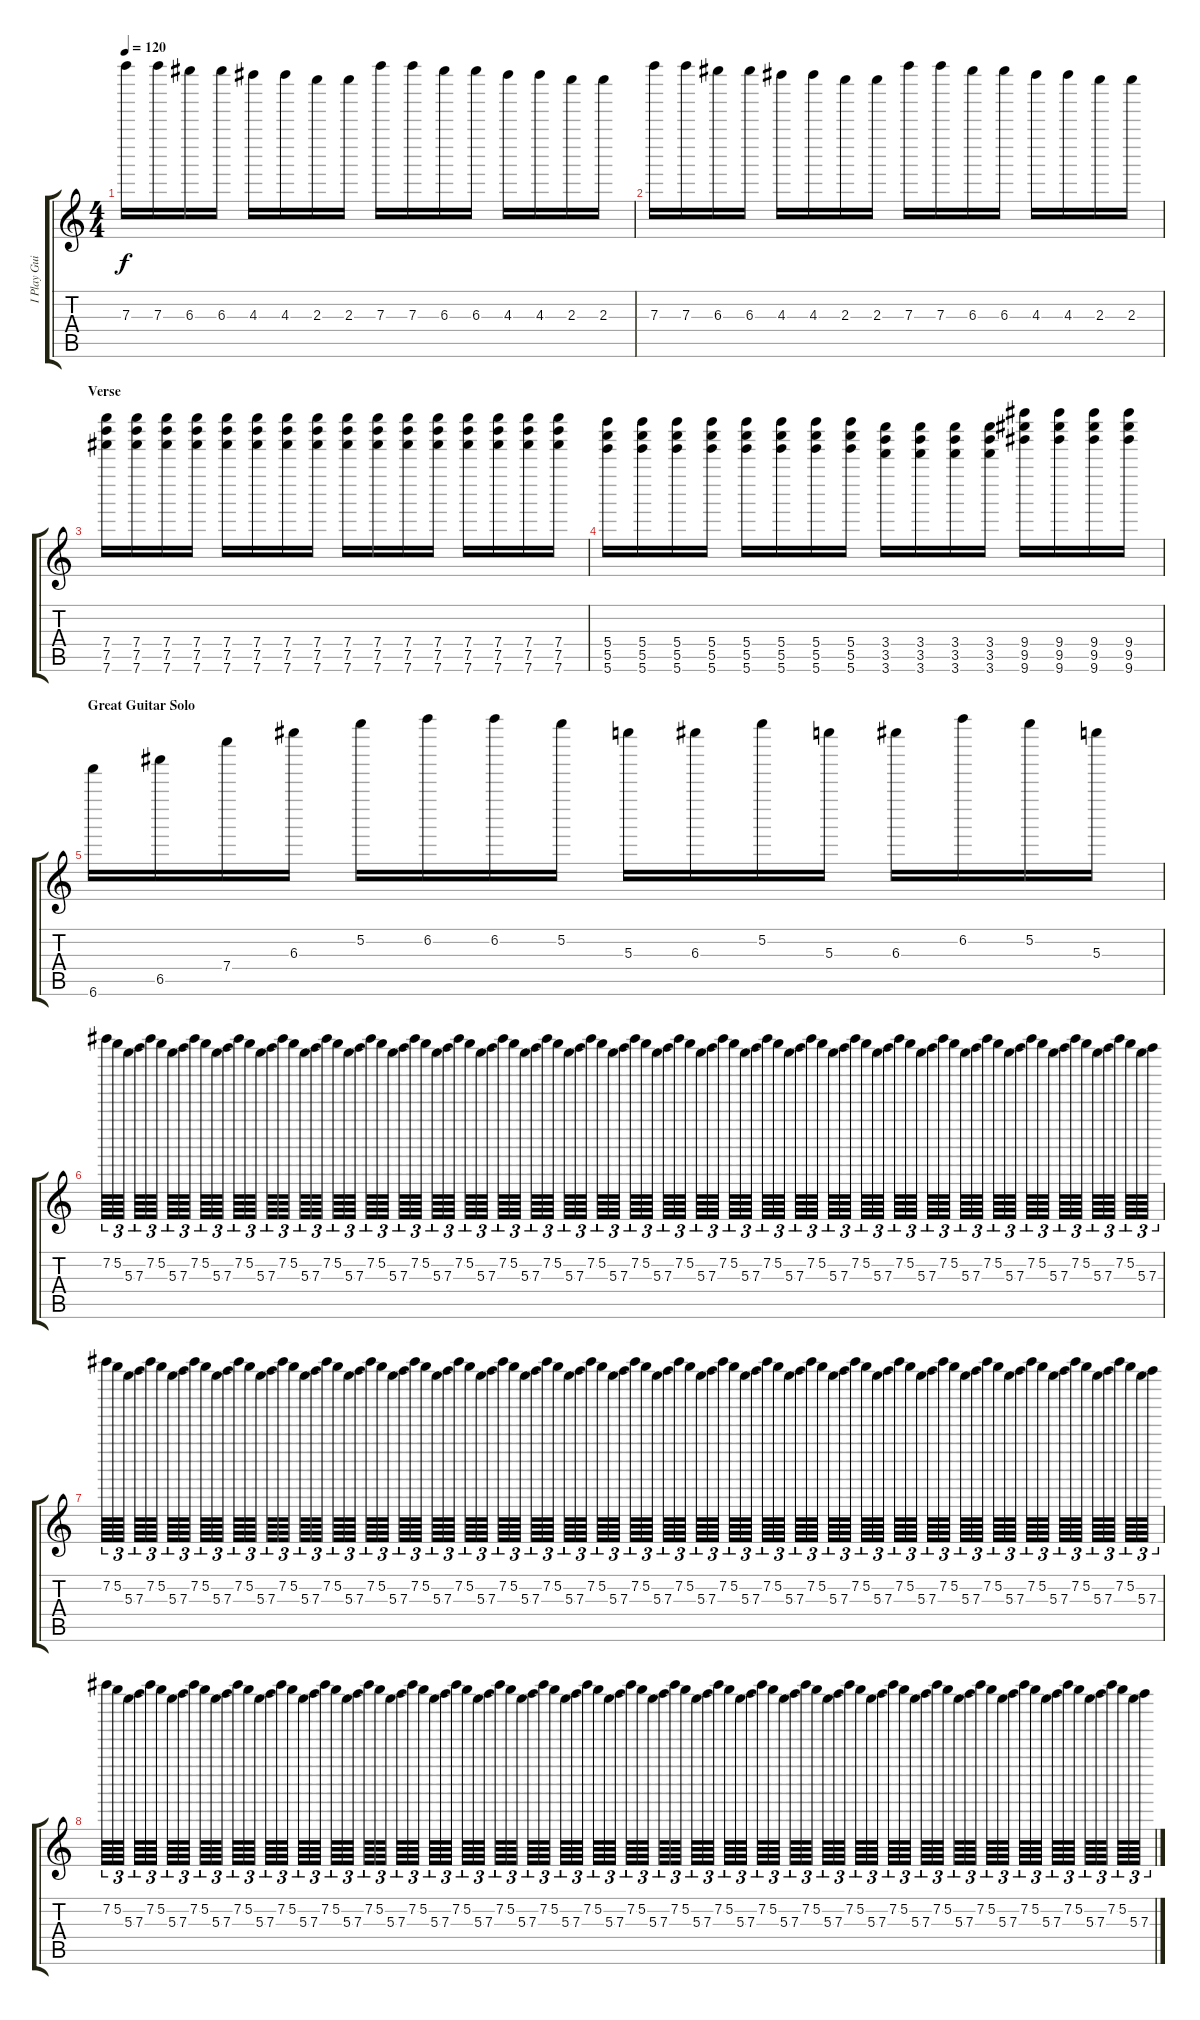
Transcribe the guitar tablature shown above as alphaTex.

\track ("I Play Guitar For 3 Months" "I Play Gui") {instrument distortionguitar}
\staff {score tabs}
\tuning (B8 Gb8 D8 A7 E7 B6) {hide}
\ts (4 4)
\tempo 120
\clef g2
\ks c
7.3.16{dy f} 7.3.16 6.3.16 6.3.16 4.3.16 4.3.16 2.3.16 2.3.16 7.3.16 7.3.16 6.3.16 6.3.16 4.3.16 4.3.16 2.3.16 2.3.16 |
7.3.16 7.3.16 6.3.16 6.3.16 4.3.16 4.3.16 2.3.16 2.3.16 7.3.16 7.3.16 6.3.16 6.3.16 4.3.16 4.3.16 2.3.16 2.3.16 |
\section ("" "Verse")
(7.4 7.5 7.6).16 (7.4 7.5 7.6).16 (7.4 7.5 7.6).16 (7.4 7.5 7.6).16 (7.4 7.5 7.6).16 (7.4 7.5 7.6).16 (7.4 7.5 7.6).16 (7.4 7.5 7.6).16 (7.4 7.5 7.6).16 (7.4 7.5 7.6).16 (7.4 7.5 7.6).16 (7.4 7.5 7.6).16 (7.4 7.5 7.6).16 (7.4 7.5 7.6).16 (7.4 7.5 7.6).16 (7.4 7.5 7.6).16 |
(5.4 5.5 5.6).16 (5.4 5.5 5.6).16 (5.4 5.5 5.6).16 (5.4 5.5 5.6).16 (5.4 5.5 5.6).16 (5.4 5.5 5.6).16 (5.4 5.5 5.6).16 (5.4 5.5 5.6).16 (3.4 3.5 3.6).16 (3.4 3.5 3.6).16 (3.4 3.5 3.6).16 (3.4 3.5 3.6).16 (9.4 9.5 9.6).16 (9.4 9.5 9.6).16 (9.4 9.5 9.6).16 (9.4 9.5 9.6).16 |
\section ("" "Great Guitar Solo")
6.6.16 6.5.16 7.4.16 6.3.16 5.2.16 6.2.16 6.2.16 5.2.16 5.3.16 6.3.16 5.2.16 5.3.16 6.3.16 6.2.16 5.2.16 5.3.16 |
7.2.64{tu (3 2)} 5.2.64{tu (3 2)} 5.3.64{tu (3 2)} 7.3.64{tu (3 2)} 7.2.64{tu (3 2)} 5.2.64{tu (3 2)} 5.3.64{tu (3 2)} 7.3.64{tu (3 2)} 7.2.64{tu (3 2)} 5.2.64{tu (3 2)} 5.3.64{tu (3 2)} 7.3.64{tu (3 2)} 7.2.64{tu (3 2)} 5.2.64{tu (3 2)} 5.3.64{tu (3 2)} 7.3.64{tu (3 2)} 7.2.64{tu (3 2)} 5.2.64{tu (3 2)} 5.3.64{tu (3 2)} 7.3.64{tu (3 2)} 7.2.64{tu (3 2)} 5.2.64{tu (3 2)} 5.3.64{tu (3 2)} 7.3.64{tu (3 2)} 7.2.64{tu (3 2)} 5.2.64{tu (3 2)} 5.3.64{tu (3 2)} 7.3.64{tu (3 2)} 7.2.64{tu (3 2)} 5.2.64{tu (3 2)} 5.3.64{tu (3 2)} 7.3.64{tu (3 2)} 7.2.64{tu (3 2)} 5.2.64{tu (3 2)} 5.3.64{tu (3 2)} 7.3.64{tu (3 2)} 7.2.64{tu (3 2)} 5.2.64{tu (3 2)} 5.3.64{tu (3 2)} 7.3.64{tu (3 2)} 7.2.64{tu (3 2)} 5.2.64{tu (3 2)} 5.3.64{tu (3 2)} 7.3.64{tu (3 2)} 7.2.64{tu (3 2)} 5.2.64{tu (3 2)} 5.3.64{tu (3 2)} 7.3.64{tu (3 2)} 7.2.64{tu (3 2)} 5.2.64{tu (3 2)} 5.3.64{tu (3 2)} 7.3.64{tu (3 2)} 7.2.64{tu (3 2)} 5.2.64{tu (3 2)} 5.3.64{tu (3 2)} 7.3.64{tu (3 2)} 7.2.64{tu (3 2)} 5.2.64{tu (3 2)} 5.3.64{tu (3 2)} 7.3.64{tu (3 2)} 7.2.64{tu (3 2)} 5.2.64{tu (3 2)} 5.3.64{tu (3 2)} 7.3.64{tu (3 2)} 7.2.64{tu (3 2)} 5.2.64{tu (3 2)} 5.3.64{tu (3 2)} 7.3.64{tu (3 2)} 7.2.64{tu (3 2)} 5.2.64{tu (3 2)} 5.3.64{tu (3 2)} 7.3.64{tu (3 2)} 7.2.64{tu (3 2)} 5.2.64{tu (3 2)} 5.3.64{tu (3 2)} 7.3.64{tu (3 2)} 7.2.64{tu (3 2)} 5.2.64{tu (3 2)} 5.3.64{tu (3 2)} 7.3.64{tu (3 2)} 7.2.64{tu (3 2)} 5.2.64{tu (3 2)} 5.3.64{tu (3 2)} 7.3.64{tu (3 2)} 7.2.64{tu (3 2)} 5.2.64{tu (3 2)} 5.3.64{tu (3 2)} 7.3.64{tu (3 2)} 7.2.64{tu (3 2)} 5.2.64{tu (3 2)} 5.3.64{tu (3 2)} 7.3.64{tu (3 2)} 7.2.64{tu (3 2)} 5.2.64{tu (3 2)} 5.3.64{tu (3 2)} 7.3.64{tu (3 2)} |
7.2.64{tu (3 2)} 5.2.64{tu (3 2)} 5.3.64{tu (3 2)} 7.3.64{tu (3 2)} 7.2.64{tu (3 2)} 5.2.64{tu (3 2)} 5.3.64{tu (3 2)} 7.3.64{tu (3 2)} 7.2.64{tu (3 2)} 5.2.64{tu (3 2)} 5.3.64{tu (3 2)} 7.3.64{tu (3 2)} 7.2.64{tu (3 2)} 5.2.64{tu (3 2)} 5.3.64{tu (3 2)} 7.3.64{tu (3 2)} 7.2.64{tu (3 2)} 5.2.64{tu (3 2)} 5.3.64{tu (3 2)} 7.3.64{tu (3 2)} 7.2.64{tu (3 2)} 5.2.64{tu (3 2)} 5.3.64{tu (3 2)} 7.3.64{tu (3 2)} 7.2.64{tu (3 2)} 5.2.64{tu (3 2)} 5.3.64{tu (3 2)} 7.3.64{tu (3 2)} 7.2.64{tu (3 2)} 5.2.64{tu (3 2)} 5.3.64{tu (3 2)} 7.3.64{tu (3 2)} 7.2.64{tu (3 2)} 5.2.64{tu (3 2)} 5.3.64{tu (3 2)} 7.3.64{tu (3 2)} 7.2.64{tu (3 2)} 5.2.64{tu (3 2)} 5.3.64{tu (3 2)} 7.3.64{tu (3 2)} 7.2.64{tu (3 2)} 5.2.64{tu (3 2)} 5.3.64{tu (3 2)} 7.3.64{tu (3 2)} 7.2.64{tu (3 2)} 5.2.64{tu (3 2)} 5.3.64{tu (3 2)} 7.3.64{tu (3 2)} 7.2.64{tu (3 2)} 5.2.64{tu (3 2)} 5.3.64{tu (3 2)} 7.3.64{tu (3 2)} 7.2.64{tu (3 2)} 5.2.64{tu (3 2)} 5.3.64{tu (3 2)} 7.3.64{tu (3 2)} 7.2.64{tu (3 2)} 5.2.64{tu (3 2)} 5.3.64{tu (3 2)} 7.3.64{tu (3 2)} 7.2.64{tu (3 2)} 5.2.64{tu (3 2)} 5.3.64{tu (3 2)} 7.3.64{tu (3 2)} 7.2.64{tu (3 2)} 5.2.64{tu (3 2)} 5.3.64{tu (3 2)} 7.3.64{tu (3 2)} 7.2.64{tu (3 2)} 5.2.64{tu (3 2)} 5.3.64{tu (3 2)} 7.3.64{tu (3 2)} 7.2.64{tu (3 2)} 5.2.64{tu (3 2)} 5.3.64{tu (3 2)} 7.3.64{tu (3 2)} 7.2.64{tu (3 2)} 5.2.64{tu (3 2)} 5.3.64{tu (3 2)} 7.3.64{tu (3 2)} 7.2.64{tu (3 2)} 5.2.64{tu (3 2)} 5.3.64{tu (3 2)} 7.3.64{tu (3 2)} 7.2.64{tu (3 2)} 5.2.64{tu (3 2)} 5.3.64{tu (3 2)} 7.3.64{tu (3 2)} 7.2.64{tu (3 2)} 5.2.64{tu (3 2)} 5.3.64{tu (3 2)} 7.3.64{tu (3 2)} 7.2.64{tu (3 2)} 5.2.64{tu (3 2)} 5.3.64{tu (3 2)} 7.3.64{tu (3 2)} |
7.2.64{tu (3 2)} 5.2.64{tu (3 2)} 5.3.64{tu (3 2)} 7.3.64{tu (3 2)} 7.2.64{tu (3 2)} 5.2.64{tu (3 2)} 5.3.64{tu (3 2)} 7.3.64{tu (3 2)} 7.2.64{tu (3 2)} 5.2.64{tu (3 2)} 5.3.64{tu (3 2)} 7.3.64{tu (3 2)} 7.2.64{tu (3 2)} 5.2.64{tu (3 2)} 5.3.64{tu (3 2)} 7.3.64{tu (3 2)} 7.2.64{tu (3 2)} 5.2.64{tu (3 2)} 5.3.64{tu (3 2)} 7.3.64{tu (3 2)} 7.2.64{tu (3 2)} 5.2.64{tu (3 2)} 5.3.64{tu (3 2)} 7.3.64{tu (3 2)} 7.2.64{tu (3 2)} 5.2.64{tu (3 2)} 5.3.64{tu (3 2)} 7.3.64{tu (3 2)} 7.2.64{tu (3 2)} 5.2.64{tu (3 2)} 5.3.64{tu (3 2)} 7.3.64{tu (3 2)} 7.2.64{tu (3 2)} 5.2.64{tu (3 2)} 5.3.64{tu (3 2)} 7.3.64{tu (3 2)} 7.2.64{tu (3 2)} 5.2.64{tu (3 2)} 5.3.64{tu (3 2)} 7.3.64{tu (3 2)} 7.2.64{tu (3 2)} 5.2.64{tu (3 2)} 5.3.64{tu (3 2)} 7.3.64{tu (3 2)} 7.2.64{tu (3 2)} 5.2.64{tu (3 2)} 5.3.64{tu (3 2)} 7.3.64{tu (3 2)} 7.2.64{tu (3 2)} 5.2.64{tu (3 2)} 5.3.64{tu (3 2)} 7.3.64{tu (3 2)} 7.2.64{tu (3 2)} 5.2.64{tu (3 2)} 5.3.64{tu (3 2)} 7.3.64{tu (3 2)} 7.2.64{tu (3 2)} 5.2.64{tu (3 2)} 5.3.64{tu (3 2)} 7.3.64{tu (3 2)} 7.2.64{tu (3 2)} 5.2.64{tu (3 2)} 5.3.64{tu (3 2)} 7.3.64{tu (3 2)} 7.2.64{tu (3 2)} 5.2.64{tu (3 2)} 5.3.64{tu (3 2)} 7.3.64{tu (3 2)} 7.2.64{tu (3 2)} 5.2.64{tu (3 2)} 5.3.64{tu (3 2)} 7.3.64{tu (3 2)} 7.2.64{tu (3 2)} 5.2.64{tu (3 2)} 5.3.64{tu (3 2)} 7.3.64{tu (3 2)} 7.2.64{tu (3 2)} 5.2.64{tu (3 2)} 5.3.64{tu (3 2)} 7.3.64{tu (3 2)} 7.2.64{tu (3 2)} 5.2.64{tu (3 2)} 5.3.64{tu (3 2)} 7.3.64{tu (3 2)} 7.2.64{tu (3 2)} 5.2.64{tu (3 2)} 5.3.64{tu (3 2)} 7.3.64{tu (3 2)} 7.2.64{tu (3 2)} 5.2.64{tu (3 2)} 5.3.64{tu (3 2)} 7.3.64{tu (3 2)} 7.2.64{tu (3 2)} 5.2.64{tu (3 2)} 5.3.64{tu (3 2)} 7.3.64{tu (3 2)}
